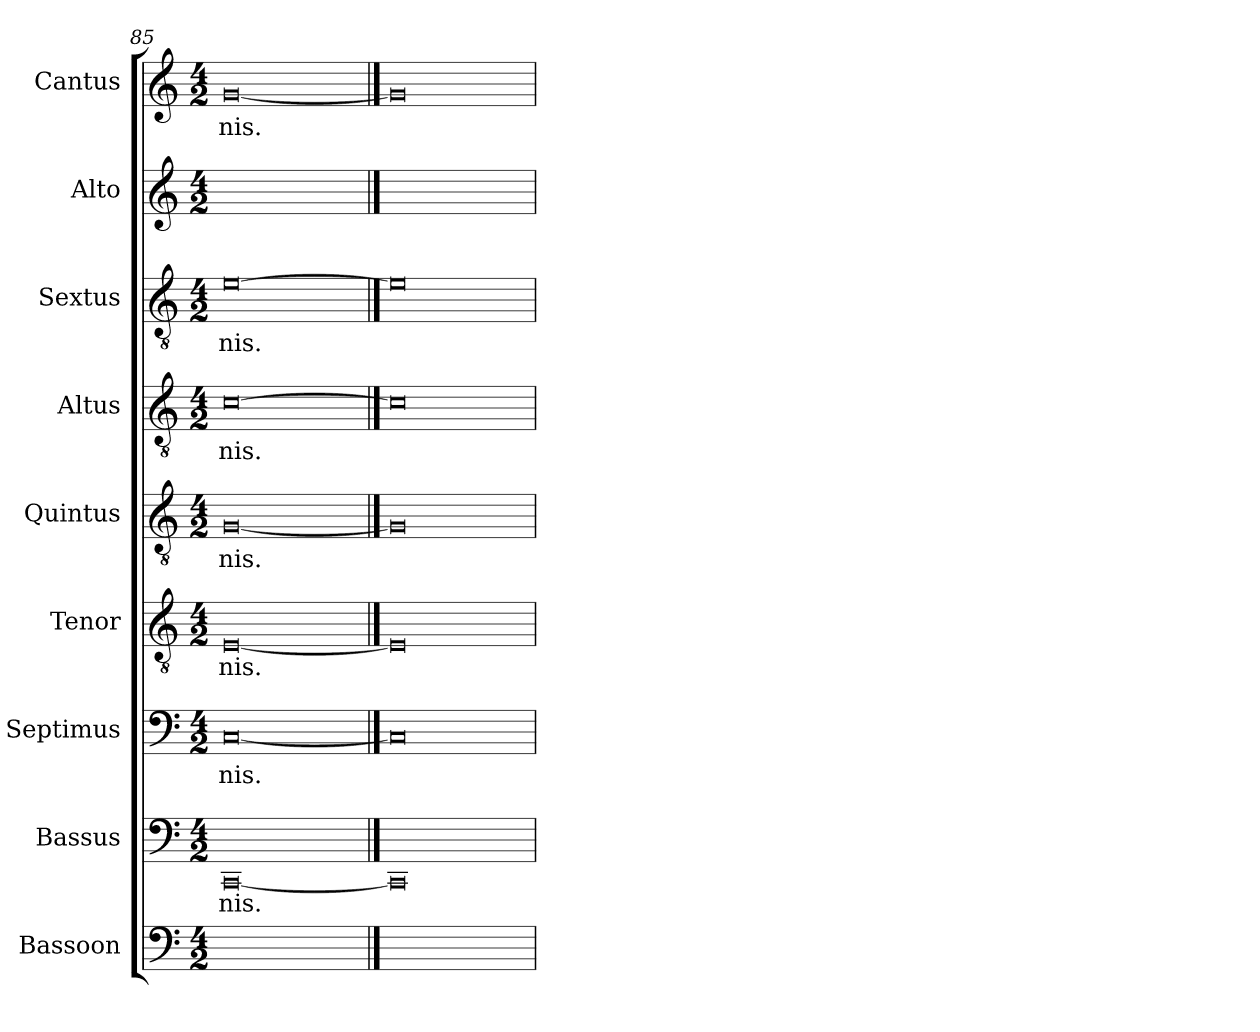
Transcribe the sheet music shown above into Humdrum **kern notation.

**kern	**text	**kern	**text	**kern	**text	**kern	**text	**kern	**text	**kern	**text	**kern	**text	**kern	**text	**kern	**text
*part9	*part9	*part8	*part8	*part7	*part7	*part6	*part6	*part5	*part5	*part4	*part4	*part3	*part3	*part2	*part2	*part1	*part1
*staff9	*staff9	*staff8	*staff8	*staff7	*staff7	*staff6	*staff6	*staff5	*staff5	*staff4	*staff4	*staff3	*staff3	*staff2	*staff2	*staff1	*staff1
*I"Bassoon	*	*I"Bassus	*	*I"Septimus	*	*I"Tenor	*	*I"Quintus	*	*I"Altus	*	*I"Sextus	*	*I"Alto	*	*I"Cantus	*
*I'Bsn.	*	*I'B.	*	*	*	*I'T.	*	*	*	*I'A.	*	*	*	*I'A.	*	*I'C.	*
*clefF4	*	*clefF4	*	*clefF4	*	*clefGv2	*	*clefGv2	*	*clefGv2	*	*clefGv2	*	*clefG2	*	*clefG2	*
*	*	*	*	*	*	*ITrd7c12	*	*ITrd7c12	*	*ITrd7c12	*	*ITrd7c12	*	*	*	*	*
*k[]	*	*k[]	*	*k[]	*	*k[]	*	*k[]	*	*k[]	*	*k[]	*	*k[]	*	*k[]	*
*C:	*	*C:	*	*C:	*	*C:	*	*C:	*	*C:	*	*C:	*	*C:	*	*C:	*
*M4/2	*	*M4/2	*	*M4/2	*	*M4/2	*	*M4/2	*	*M4/2	*	*M4/2	*	*M4/2	*	*M4/2	*
=85	=85	=85	=85	=85	=85	=85	=85	=85	=85	=85	=85	=85	=85	=85	=85	=85	=85
!	!	!	!LO:LY:b	!	!LO:LY:b	!	!LO:LY:b	!	!LO:LY:b	!	!LO:LY:b	!	!LO:LY:b	!	!	!	!LO:LY:b
[0CCyy	-nis.	[0CC	-nis.	[0C	-nis.	[0EE	-nis.	[0GG	-nis.	[0C	-nis.	[0E	-nis.	[0gyy	-nis.	[0g	-nis.
==86	==86	==86	==86	==86	==86	==86	==86	==86	==86	==86	==86	==86	==86	==86	==86	==86	==86
0CCyy]	.	0CC]	.	0C]	.	0EE]	.	0GG]	.	0C]	.	0E]	.	0gyy]	.	0g]	.
=	=	=	=	=	=	=	=	=	=	=	=	=	=	=	=	=	=
*-	*-	*-	*-	*-	*-	*-	*-	*-	*-	*-	*-	*-	*-	*-	*-	*-	*-
